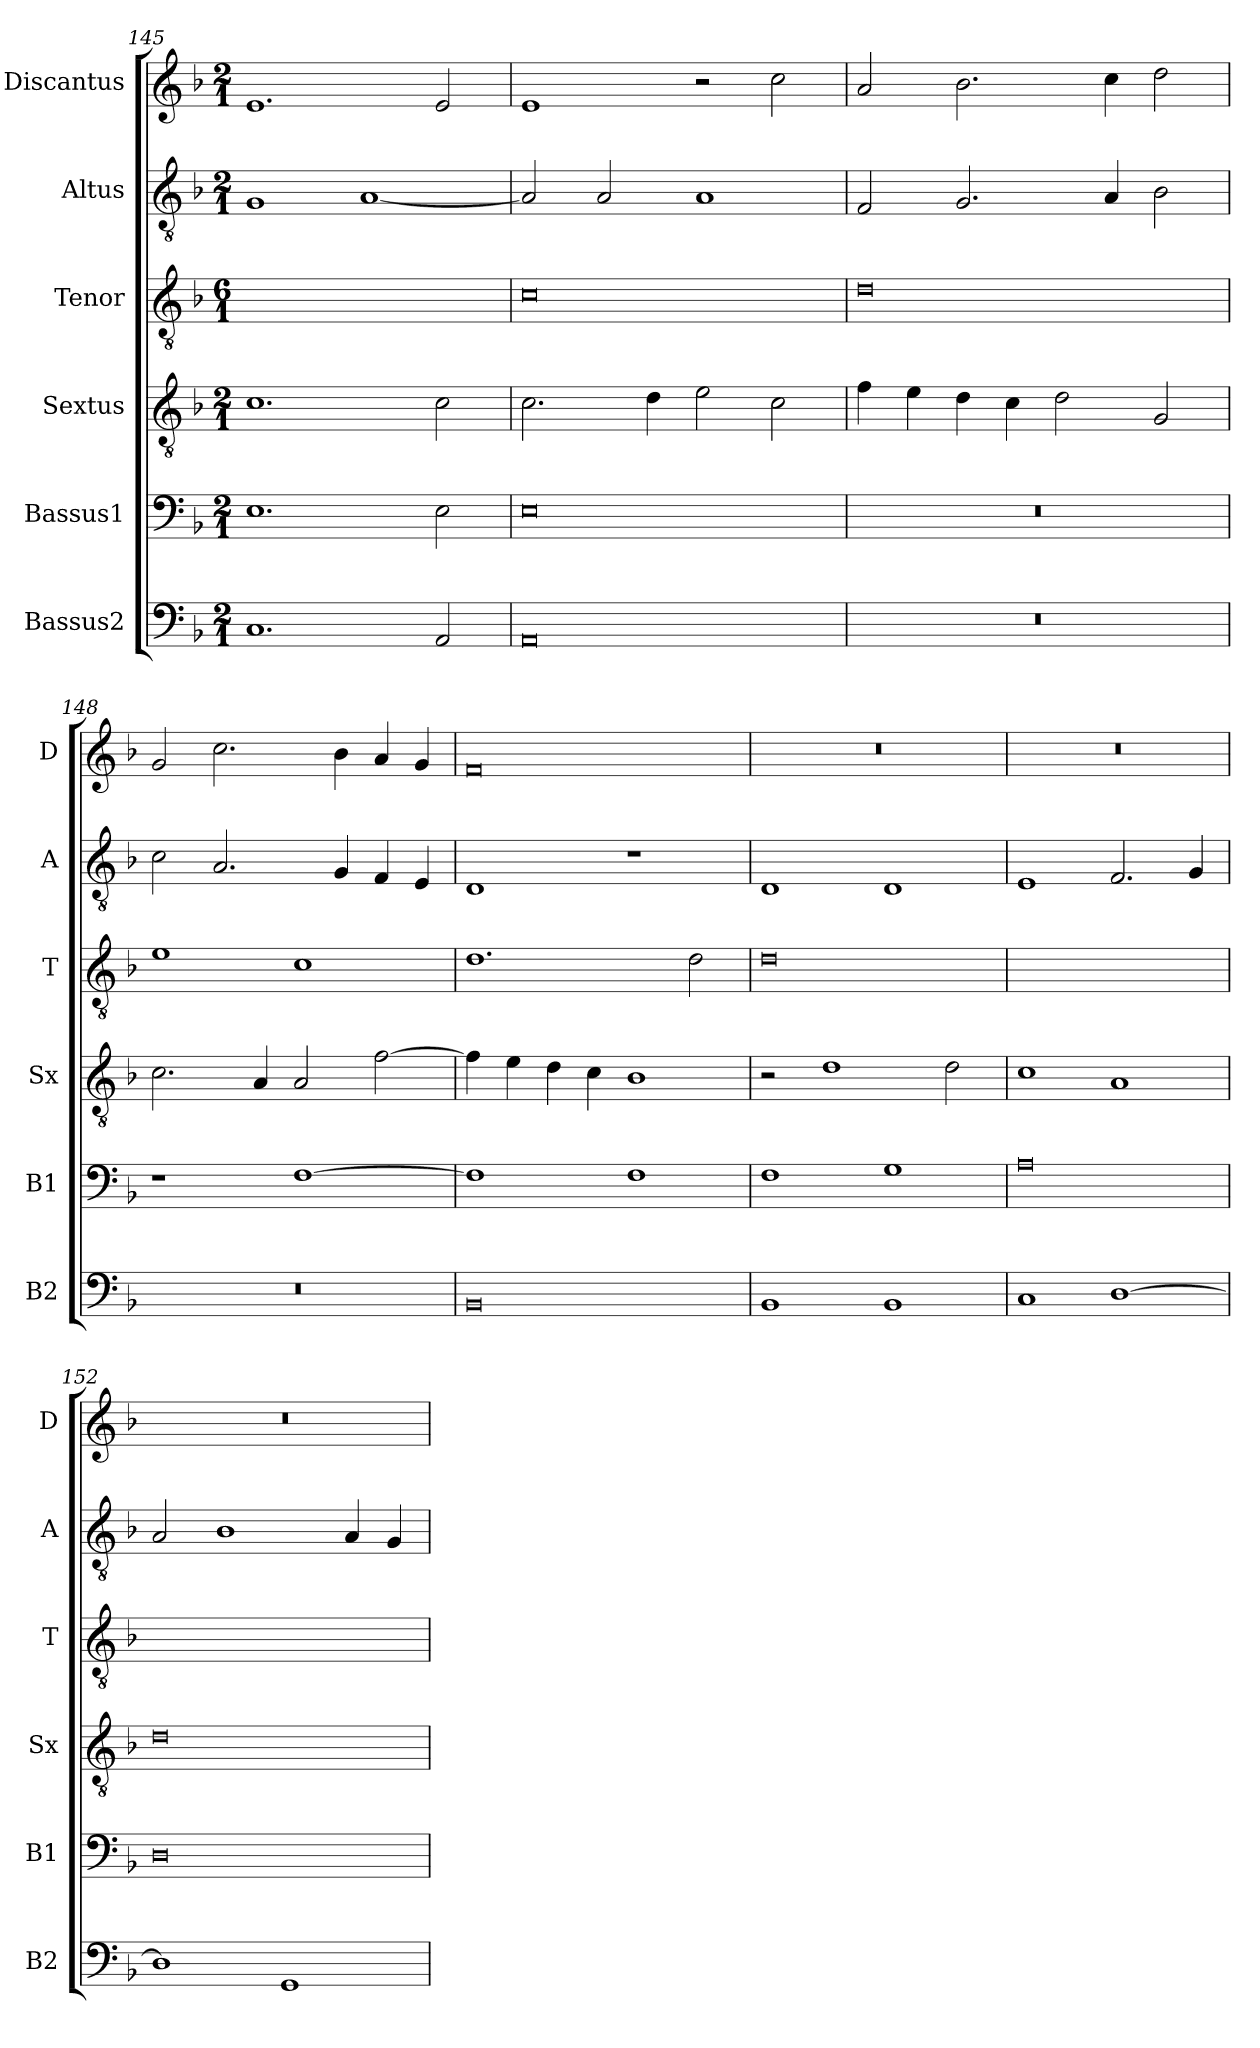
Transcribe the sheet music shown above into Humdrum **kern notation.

**kern	**kern	**kern	**kern	**kern	**kern
*part6	*part5	*part4	*part3	*part2	*part1
*staff6	*staff5	*staff4	*staff3	*staff2	*staff1
*I"Bassus2	*I"Bassus1	*I"Sextus	*I"Tenor	*I"Altus	*I"Discantus
*I'B2	*I'B1	*I'Sx	*I'T	*I'A	*I'D
*clefF4	*clefF4	*clefGv2	*clefGv2	*clefGv2	*clefG2
*k[b-]	*k[b-]	*k[b-]	*k[b-]	*k[b-]	*k[b-]
*M2/1	*M2/1	*M2/1	*M6/1	*M2/1	*M2/1
=145	=145	=145	=145	=145	=145
1.C	1.E	1.c	0r	1G	1.e
.	.	.	.	[1A	.
2AA/	2E\	2c\	.	.	2e/
=146	=146	=146	=146	=146	=146
0AA	0E	2.c\	0c	2A/]	1e
.	.	.	.	2A/	.
.	.	4d\	.	.	.
.	.	2e\	.	1A	2r
.	.	2c\	.	.	2cc\
=147	=147	=147	=147	=147	=147
0r	0r	4f\	0d	2F/	2a/
.	.	4e\	.	.	.
.	.	4d\	.	2.G/	2.b-\
.	.	4c\	.	.	.
.	.	2d\	.	.	.
.	.	.	.	4A/	4cc\
.	.	2G/	.	2B-\	2dd\
=148	=148	=148	=148	=148	=148
0r	1r	2.c\	1e	2c\	2g/
.	.	.	.	2.A/	2.cc\
.	.	4A/	.	.	.
.	[1F	2A/	1c	.	.
.	.	.	.	4G/	4b-\
.	.	[2f\	.	4F/	4a/
.	.	.	.	4E/	4g/
=149	=149	=149	=149	=149	=149
0BB-	1F]	4f\]	1.d	1D	0f
.	.	4e\	.	.	.
.	.	4d\	.	.	.
.	.	4c\	.	.	.
.	1F	1B-	.	1r	.
.	.	.	2d\	.	.
=150	=150	=150	=150	=150	=150
1BB-	1F	2r	0d	1D	0r
.	.	1d	.	.	.
1BB-	1G	.	.	1D	.
.	.	2d\	.	.	.
=151	=151	=151	=151	=151	=151
1C	0A	1c	0r	1E	0r
[1D	.	1A	.	2.F/	.
.	.	.	.	4G/	.
=152	=152	=152	=152	=152	=152
1D]	0D	0d	0r	2A/	0r
.	.	.	.	1B-	.
1GG	.	.	.	.	.
.	.	.	.	4A/	.
.	.	.	.	4G/	.
=	=	=	=	=	=
*-	*-	*-	*-	*-	*-
